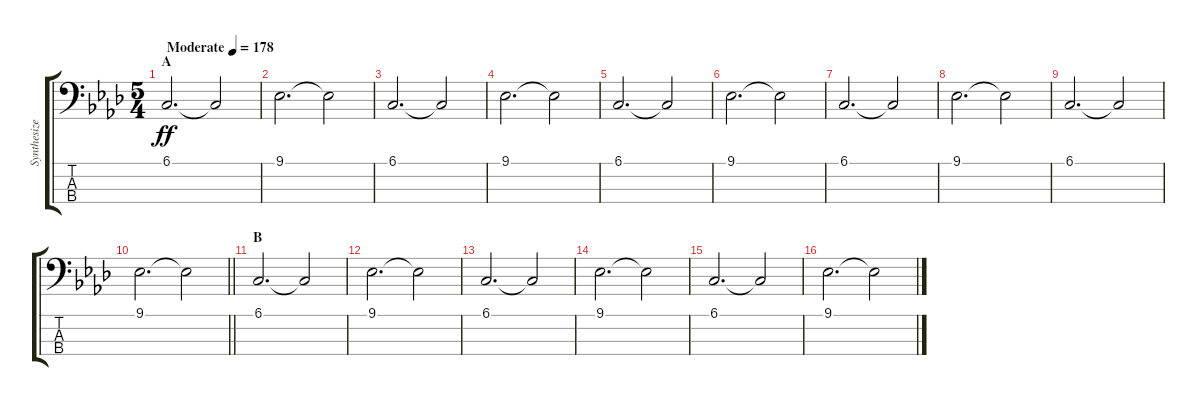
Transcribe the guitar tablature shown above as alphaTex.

\track ("Synthesizer II" "Synthesize") {instrument pad2warm}
\staff {score tabs}
\tuning (Gb2 Db2 Ab1 Db1) {hide}
\ts (5 4)
\section ("" "A")
\tempo (178 "Moderate")
\clef f4
\ks ab
6.1.2{d dy ff instrument pad2warm} 6.1{t}.2 |
9.1.2{d} 9.1{t}.2 |
6.1.2{d} 6.1{t}.2 |
9.1.2{d} 9.1{t}.2 |
6.1.2{d} 6.1{t}.2 |
9.1.2{d} 9.1{t}.2 |
6.1.2{d} 6.1{t}.2 |
9.1.2{d} 9.1{t}.2 |
6.1.2{d} 6.1{t}.2 |
\barLineRight lightlight
9.1.2{d} 9.1{t}.2 |
\section ("" "B")
6.1.2{d} 6.1{t}.2 |
9.1.2{d} 9.1{t}.2 |
6.1.2{d} 6.1{t}.2 |
9.1.2{d} 9.1{t}.2 |
6.1.2{d} 6.1{t}.2 |
9.1.2{d} 9.1{t}.2
